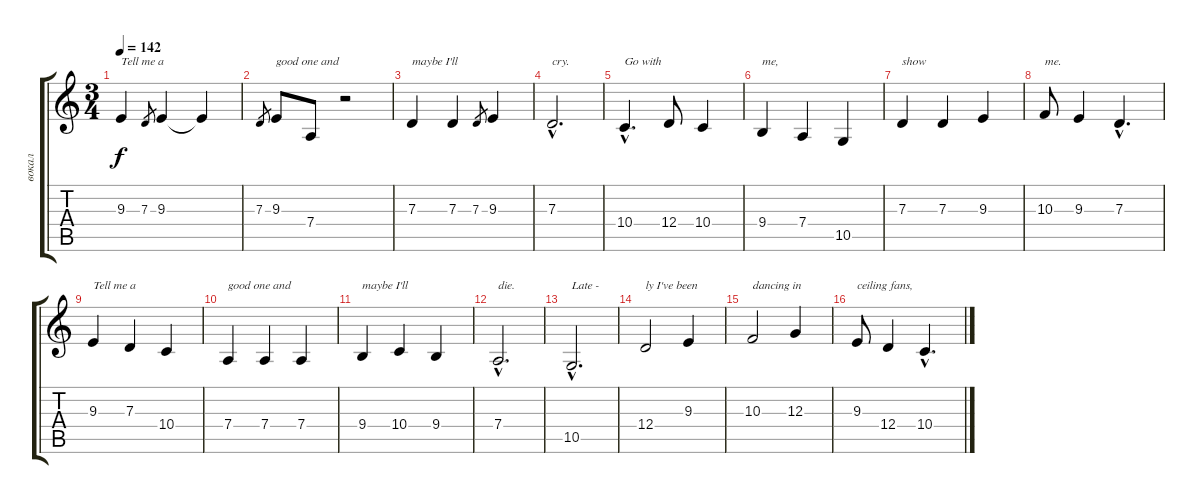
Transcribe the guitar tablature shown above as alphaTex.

\track ("вокал" "вокал") {instrument lead2sawtooth}
\staff {score tabs}
\tuning (E4 B3 G3 D3 A2 E2) {hide}
\ts (3 4)
\tempo 142
\clef g2
\ks c
9.3.4{txt "Tell me a" dy f} 7.3.8{gr} 9.3.4 9.3{t}.4 |
7.3.8{gr} 9.3.8{txt "good one and"} 7.4.8 r.2 |
7.3.4{txt "maybe I'll"} 7.3.4 7.3.8{gr} 9.3.4 |
7.3{hac}.2{d txt "cry."} |
10.4{hac}.4{d txt "Go with"} 12.4.8 10.4.4 |
9.4.4{txt "me,"} 7.4.4 10.5.4 |
7.3.4{txt "show"} 7.3.4 9.3.4 |
10.3.8{txt "me."} 9.3.4 7.3{hac}.4{d} |
9.3.4{txt "Tell me a"} 7.3.4 10.4.4 |
7.4.4{txt "good one and"} 7.4.4 7.4.4 |
9.4.4{txt "maybe I'll"} 10.4.4 9.4.4 |
7.4{hac}.2{d txt "die."} |
10.5{hac}.2{d txt "Late -"} |
12.4.2{txt "ly I've been"} 9.3.4 |
10.3.2{txt "dancing in"} 12.3.4 |
9.3.8{txt "ceiling fans,"} 12.4.4 10.4{hac}.4{d}
